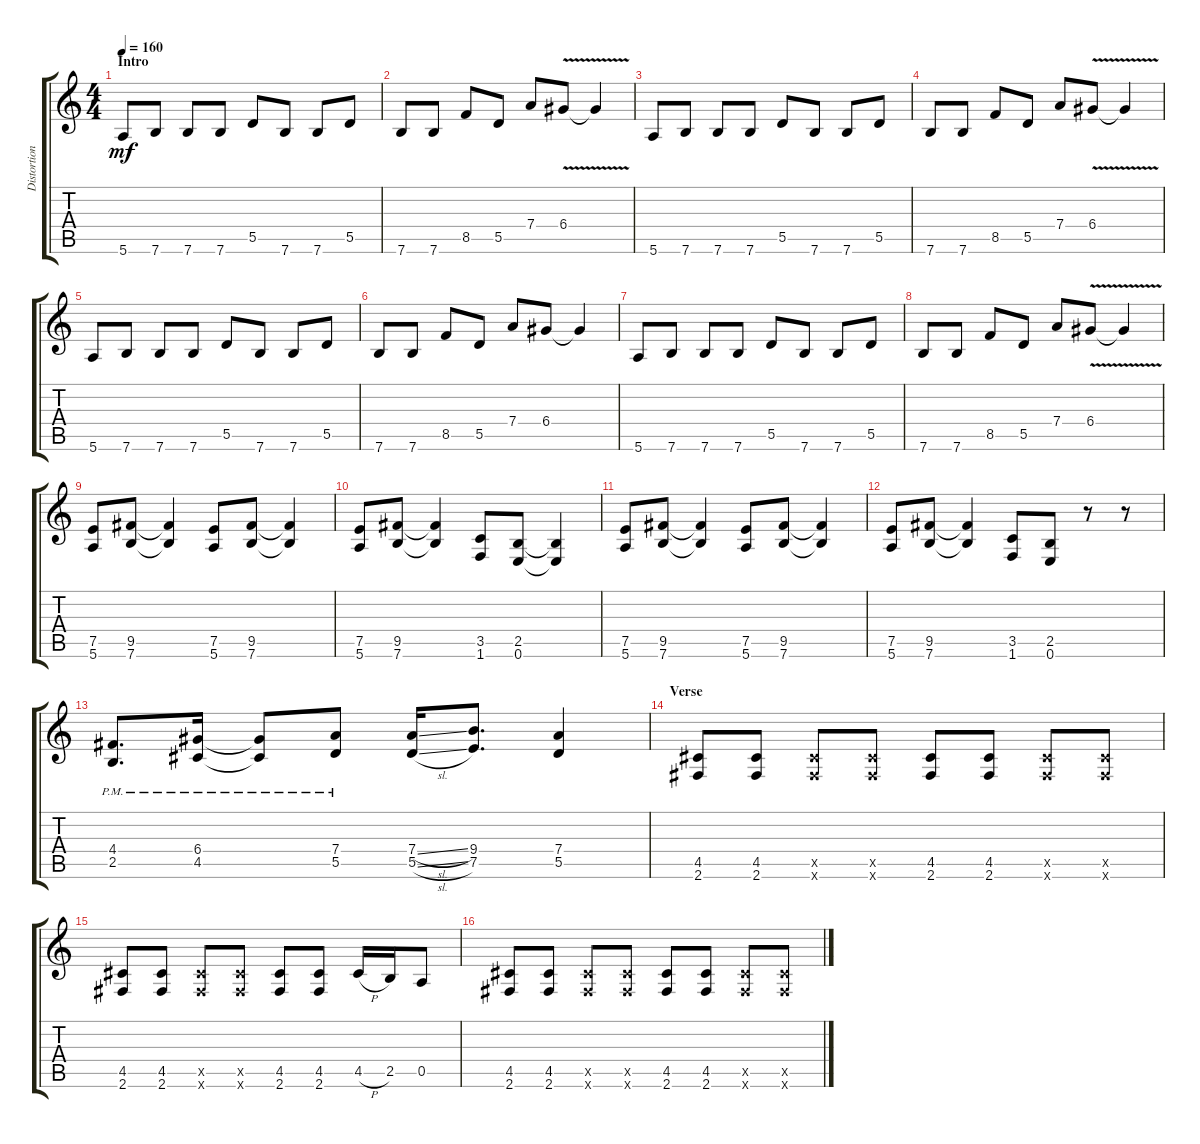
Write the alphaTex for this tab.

\track ("Distortion Guitar" "Distortion") {instrument distortionguitar}
\staff {score tabs}
\tuning (E4 B3 G3 D3 A2 E2) {hide}
\ts (4 4)
\section ("" "Intro")
\tempo 160
\clef g2
\ks c
5.6.8{dy mf instrument distortionguitar} 7.6.8 7.6.8 7.6.8 5.5.8 7.6.8 7.6.8 5.5.8 |
7.6.8 7.6.8 8.5.8 5.5.8 7.4.8 6.4{v}.8 6.4{t}.4 |
5.6.8 7.6.8 7.6.8 7.6.8 5.5.8 7.6.8 7.6.8 5.5.8 |
7.6.8 7.6.8 8.5.8 5.5.8 7.4.8 6.4{v}.8 6.4{t}.4 |
5.6.8 7.6.8 7.6.8 7.6.8 5.5.8 7.6.8 7.6.8 5.5.8 |
7.6.8 7.6.8 8.5.8 5.5.8 7.4.8 6.4.8 6.4{t}.4 |
5.6.8 7.6.8 7.6.8 7.6.8 5.5.8 7.6.8 7.6.8 5.5.8 |
7.6.8 7.6.8 8.5.8 5.5.8 7.4.8 6.4{v}.8 6.4{t}.4 |
(7.5 5.6).8 (9.5 7.6).8 (9.5{t} 7.6{t}).4 (7.5 5.6).8 (9.5 7.6).8 (9.5{t} 7.6{t}).4 |
(7.5 5.6).8 (9.5 7.6).8 (9.5{t} 7.6{t}).4 (3.5 1.6).8 (2.5 0.6).8 (2.5{t} 0.6{t}).4 |
(7.5 5.6).8 (9.5 7.6).8 (9.5{t} 7.6{t}).4 (7.5 5.6).8 (9.5 7.6).8 (9.5{t} 7.6{t}).4 |
(7.5 5.6).8 (9.5 7.6).8 (9.5{t} 7.6{t}).4 (3.5 1.6).8 (2.5 0.6).8 r.8 r.8 |
(4.4{pm} 2.5{pm}).8{d} (6.4{pm} 4.5{pm}).16 (6.4{pm t} 4.5{pm t}).8 (7.4{pm} 5.5{pm}).8 (7.4{sl} 5.5{sl}).16 (9.4 7.5).8{d} (7.4 5.5).4 |
\section ("" "Verse")
(4.5 2.6).8 (4.5 2.6).8 (4.5{x} 2.6{x}).8 (4.5{x} 2.6{x}).8 (4.5 2.6).8 (4.5 2.6).8 (4.5{x} 2.6{x}).8 (4.5{x} 2.6{x}).8 |
(4.5 2.6).8 (4.5 2.6).8 (4.5{x} 2.6{x}).8 (4.5{x} 2.6{x}).8 (4.5 2.6).8 (4.5 2.6).8 4.5{h}.16 2.5.16 0.5.8 |
(4.5 2.6).8 (4.5 2.6).8 (4.5{x} 2.6{x}).8 (4.5{x} 2.6{x}).8 (4.5 2.6).8 (4.5 2.6).8 (4.5{x} 2.6{x}).8 (4.5{x} 2.6{x}).8
